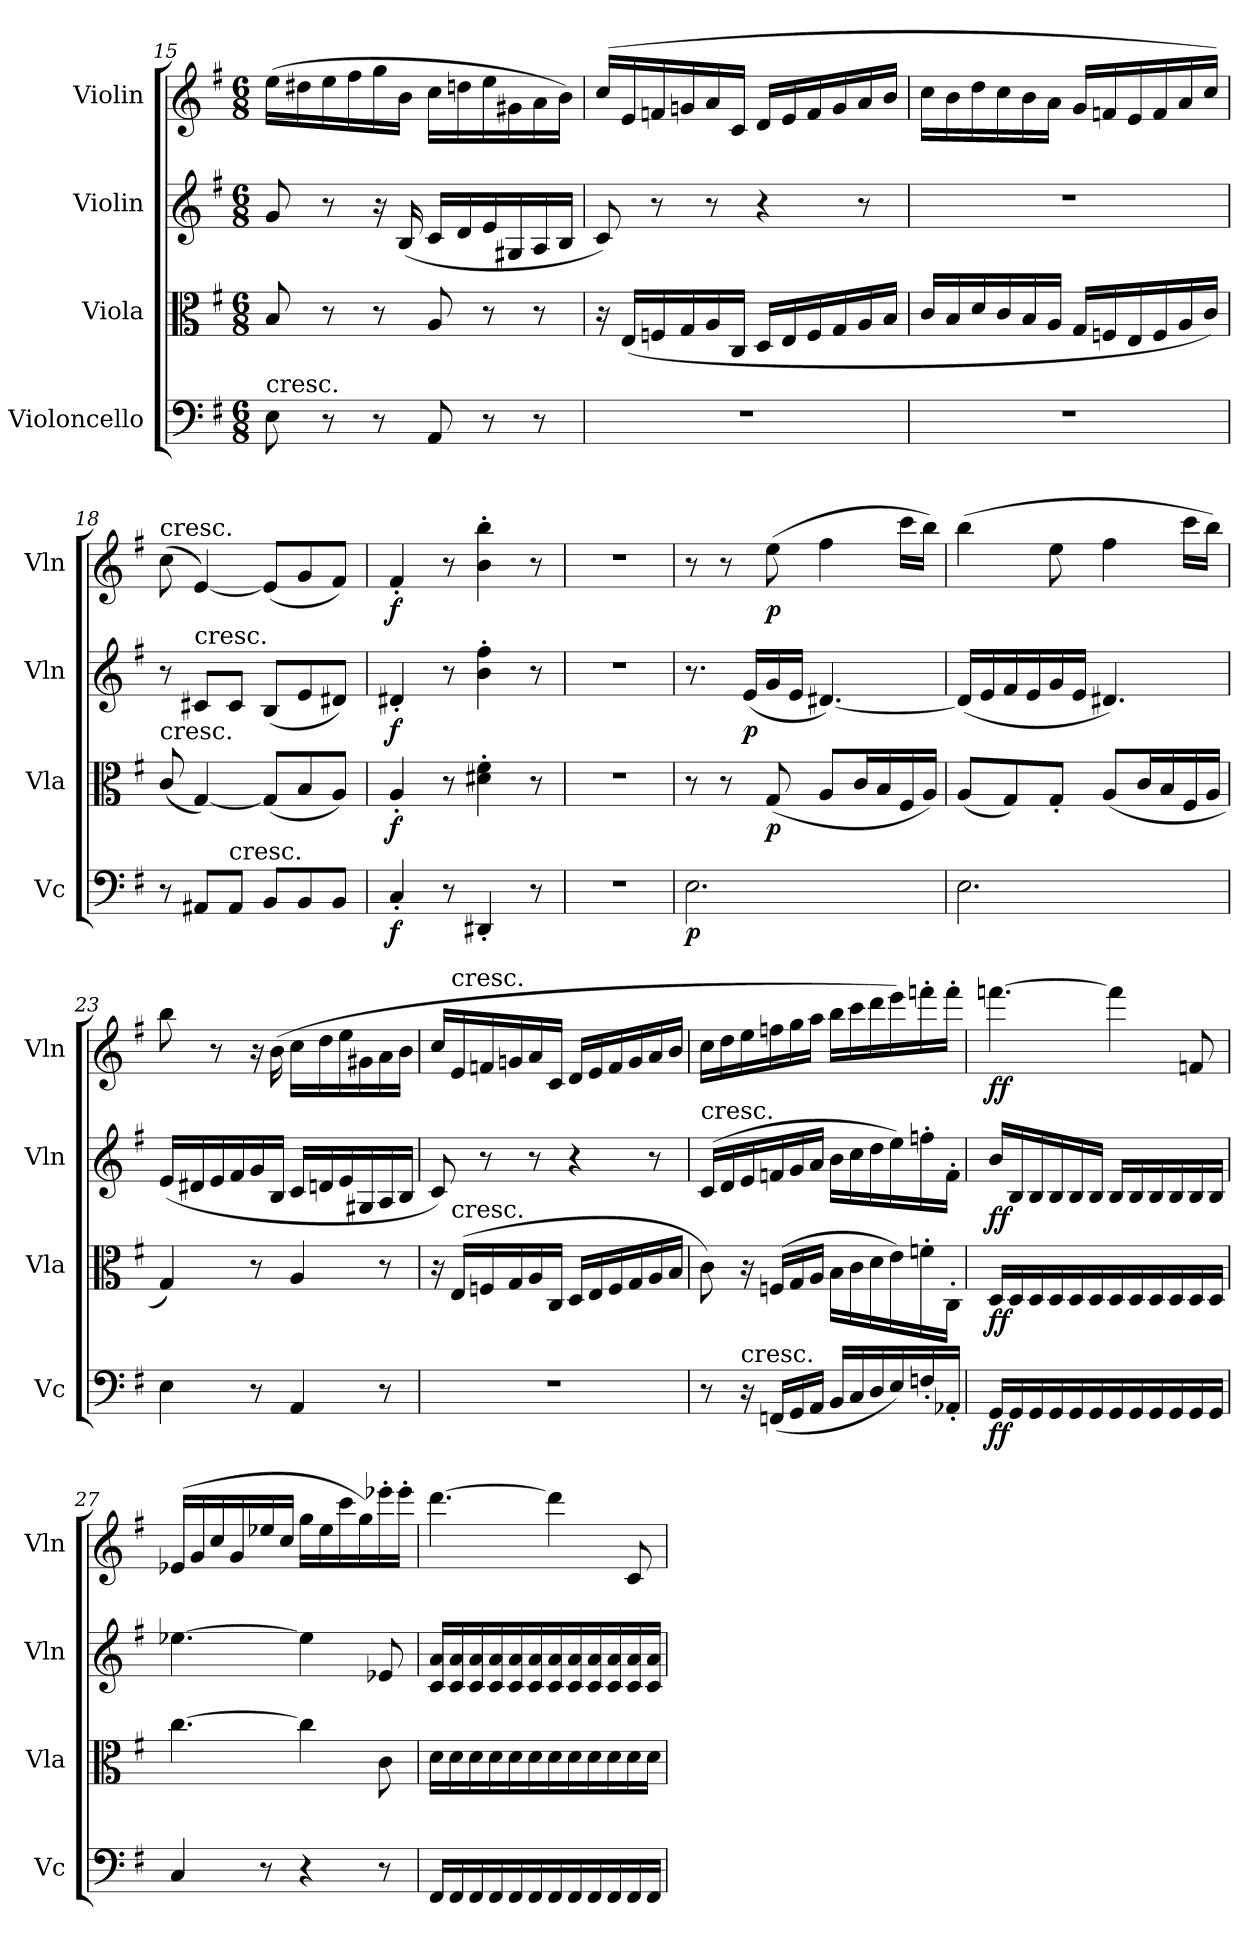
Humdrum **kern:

**kern	**dynam	**kern	**dynam	**kern	**dynam	**kern	**dynam
*part4	*part4	*part3	*part3	*part2	*part2	*part1	*part1
*staff4	*staff4	*staff3	*staff3	*staff2	*staff2	*staff1	*staff1
*I"Violoncello	*	*I"Viola	*	*I"Violin	*	*I"Violin	*
*I'Vc	*	*I'Vla	*	*I'Vln	*	*I'Vln	*
*clefF4	*	*clefC3	*	*clefG2	*	*clefG2	*
*k[f#]	*	*k[f#]	*	*k[f#]	*	*k[f#]	*
*e:	*	*e:	*	*e:	*	*e:	*
*M6/8	*	*M6/8	*	*M6/8	*	*M6/8	*
=15	=15	=15	=15	=15	=15	=15	=15
!LO:TX:t=cresc.	!	!	!	!	!	!	!
8E\	.	8B/	.	8g/	.	(16ee\LL	.
.	.	.	.	.	.	16dd#X\	.
8r	.	8r	.	8r	.	16ee\	.
.	.	.	.	.	.	16ff#\	.
8r	.	8r	.	16r	.	16gg\	.
.	.	.	.	(16B/	.	16b\JJ	.
8AA/	.	8A/	.	16c/LL	.	16cc\LL	.
.	.	.	.	16d/	.	16ddn\	.
8r	.	8r	.	16e/	.	16ee\	.
.	.	.	.	16G#X/	.	16g#X\	.
8r	.	8r	.	16A/	.	16a\	.
.	.	.	.	16B/JJ	.	16b\JJ)	.
=16	=16	=16	=16	=16	=16	=16	=16
2.r	.	16r	.	8c/)	.	(16cc/LL	.
.	.	(16E/LL	.	.	.	16e/	.
.	.	16Fn/	.	8r	.	16fn/	.
.	.	16G/	.	.	.	16gn/	.
.	.	16A/	.	8r	.	16a/	.
.	.	16C/JJ	.	.	.	16c/JJ	.
.	.	16D/LL	.	4r	.	16d/LL	.
.	.	16E/	.	.	.	16e/	.
.	.	16F/	.	.	.	16f/	.
.	.	16G/	.	.	.	16g/	.
.	.	16A/	.	8r	.	16a/	.
.	.	16B/JJ	.	.	.	16b/JJ	.
=17	=17	=17	=17	=17	=17	=17	=17
2.r	.	16c/LL	.	2.r	.	16cc\LL	.
.	.	16B/	.	.	.	16b\	.
.	.	16d/	.	.	.	16dd\	.
.	.	16c/	.	.	.	16cc\	.
.	.	16B/	.	.	.	16b\	.
.	.	16A/JJ	.	.	.	16a\JJ	.
.	.	16G/LL	.	.	.	16g/LL	.
.	.	16Fn/	.	.	.	16fn/	.
.	.	16E/	.	.	.	16e/	.
.	.	16F/	.	.	.	16f/	.
.	.	16A/	.	.	.	16a/	.
.	.	16c/JJ)	.	.	.	16cc/JJ)	.
=18	=18	=18	=18	=18	=18	=18	=18
!	!	!	!	!	!	!LO:TX:t=cresc.	!
!	!	!LO:TX:t=cresc.	!	!	!	!	!
8r	.	(8c/	.	8r	.	(8cc\	.
!	!	!	!	!LO:TX:t=cresc.	!	!	!
8AA#X/L	.	[4G/)	.	8c#X/L	.	[4e/)	.
!LO:TX:t=cresc.	!	!	!	!	!	!	!
8AA#/J	.	.	.	8c#/J	.	.	.
8BB/L	.	(8G/L]	.	(8B/L	.	(8e/L]	.
8BB/	.	8B/	.	8e/	.	8g/	.
8BB/J	.	8A/J)	.	8d#X/J)	.	8f#/J)	.
=19	=19	=19	=19	=19	=19	=19	=19
4C'/	f	4A'/	f	4d#X'/	f	4f#'/	f
8r	.	8r	.	8r	.	8r	.
4DD#X'/	.	4d#X'\ 4f#'\	.	4b'\ 4ff#'\	.	4b'\ 4bb'\	.
8r	.	8r	.	8r	.	8r	.
=20	=20	=20	=20	=20	=20	=20	=20
2.r	.	2.r	.	2.r	.	2.r	.
=21	=21	=21	=21	=21	=21	=21	=21
2.E\	p	8r	.	8.r	.	8r	.
.	.	8r	.	.	.	8r	.
.	.	.	.	(16e/LL	p	.	.
.	.	(8G/	p	16g/	.	(8ee\	p
.	.	.	.	16e/JJ	.	.	.
.	.	8A/L	.	[4.d#X/)	.	4ff#\	.
.	.	16c/L	.	.	.	.	.
.	.	16B/	.	.	.	.	.
.	.	16F#/	.	.	.	16ccc\LL	.
.	.	16A/JJ)	.	.	.	16bb\JJ)	.
=22	=22	=22	=22	=22	=22	=22	=22
2.E\	.	(8A/L	.	(16d#/LL]	.	(4bb\	.
.	.	.	.	16e/	.	.	.
.	.	8G/)	.	16f#/	.	.	.
.	.	.	.	16e/	.	.	.
.	.	8G'/J	.	16g/	.	8ee\	.
.	.	.	.	16e/JJ	.	.	.
.	.	(8A/L	.	4.d#X/)	.	4ff#\	.
.	.	16c/L	.	.	.	.	.
.	.	16B/	.	.	.	.	.
.	.	16F#/	.	.	.	16ccc\LL	.
.	.	16A/JJ	.	.	.	16bb\JJ)	.
=23	=23	=23	=23	=23	=23	=23	=23
4E\	.	4G/)	.	(16e/LL	.	8bb\	.
.	.	.	.	16d#X/	.	.	.
.	.	.	.	16e/	.	8r	.
.	.	.	.	16f#/	.	.	.
8r	.	8r	.	16g/	.	16r	.
.	.	.	.	16B/JJ	.	(16b\	.
4AA/	.	4A/	.	16c/LL	.	16cc\LL	.
.	.	.	.	16dn/	.	16dd\	.
.	.	.	.	16e/	.	16ee\	.
.	.	.	.	16G#X/	.	16g#X\	.
8r	.	8r	.	16A/	.	16a\	.
.	.	.	.	16B/JJ	.	16b\JJ	.
=24	=24	=24	=24	=24	=24	=24	=24
2.r	.	16r	.	8c/)	.	16cc/LL	.
!	!	!	!	!	!	!LO:TX:t=cresc.	!
!	!	!LO:TX:t=cresc.	!	!	!	!	!
.	.	(16E/LL	.	.	.	16e/	.
.	.	16Fn/	.	8r	.	16fn/	.
.	.	16G/	.	.	.	16gn/	.
.	.	16A/	.	8r	.	16a/	.
.	.	16C/JJ	.	.	.	16c/JJ	.
.	.	16D/LL	.	4r	.	16d/LL	.
.	.	16E/	.	.	.	16e/	.
.	.	16F/	.	.	.	16f/	.
.	.	16G/	.	.	.	16g/	.
.	.	16A/	.	8r	.	16a/	.
.	.	16B/JJ	.	.	.	16b/JJ	.
=25	=25	=25	=25	=25	=25	=25	=25
!	!	!	!	!LO:TX:t=cresc.	!	!	!
8r	.	8c\)	.	(16c/LL	.	16cc\LL	.
.	.	.	.	16d/	.	16dd\	.
!LO:TX:t=cresc.	!	!	!	!	!	!	!
16r	.	16r	.	16e/	.	16ee\	.
(16FFn/LL	.	(16Fn/LL	.	16fn/	.	16ffn\	.
16GG/	.	16G/	.	16g/	.	16gg\	.
16AA/JJ	.	16A/JJ	.	16a/JJ	.	16aa\JJ	.
16BB/LL	.	16B\LL	.	16b\LL	.	16bb\LL	.
16C/	.	16c\	.	16cc\	.	16ccc\	.
16D/	.	16d\	.	16dd\	.	16ddd\	.
16E/)	.	16e\)	.	16ee\)	.	16eee\)	.
16Fn'/	.	16fn'\	.	16ffn'\	.	16fffn'\	.
16AA-X'/JJ	.	16C'\JJ	.	16f'\JJ	.	16fff'\JJ	.
=26	=26	=26	=26	=26	=26	=26	=26
16GG/LL	ff	16D/LL	ff	16b/LL	ff	[4.fffn\	ff
16GG/	.	16D/	.	16B/	.	.	.
16GG/	.	16D/	.	16B/	.	.	.
16GG/	.	16D/	.	16B/	.	.	.
16GG/	.	16D/	.	16B/	.	.	.
16GG/	.	16D/	.	16B/JJ	.	.	.
16GG/	.	16D/	.	16B/LL	.	4fff\]	.
16GG/	.	16D/	.	16B/	.	.	.
16GG/	.	16D/	.	16B/	.	.	.
16GG/	.	16D/	.	16B/	.	.	.
16GG/	.	16D/	.	16B/	.	8fn/	.
16GG/JJ	.	16D/JJ	.	16B/JJ	.	.	.
=27	=27	=27	=27	=27	=27	=27	=27
4C/	.	[4.cc\	.	[4.ee-X\	.	(16e-X/LL	.
.	.	.	.	.	.	16g/	.
.	.	.	.	.	.	16cc/	.
.	.	.	.	.	.	16g/	.
8r	.	.	.	.	.	16ee-X/	.
.	.	.	.	.	.	16cc/JJ	.
4r	.	4cc\]	.	4ee-\]	.	16gg\LL	.
.	.	.	.	.	.	16ee-\	.
.	.	.	.	.	.	16ccc\	.
.	.	.	.	.	.	16gg\)	.
8r	.	8c\	.	8e-X/	.	16eee-X'\	.
.	.	.	.	.	.	16eee-'\JJ	.
=28	=28	=28	=28	=28	=28	=28	=28
16FF#/LL	.	16d\LL	.	16c/ 16a/LL	.	[4.ddd\	.
16FF#/	.	16d\	.	16c/ 16a/	.	.	.
16FF#/	.	16d\	.	16c/ 16a/	.	.	.
16FF#/	.	16d\	.	16c/ 16a/	.	.	.
16FF#/	.	16d\	.	16c/ 16a/	.	.	.
16FF#/	.	16d\	.	16c/ 16a/	.	.	.
16FF#/	.	16d\	.	16c/ 16a/	.	4ddd\]	.
16FF#/	.	16d\	.	16c/ 16a/	.	.	.
16FF#/	.	16d\	.	16c/ 16a/	.	.	.
16FF#/	.	16d\	.	16c/ 16a/	.	.	.
16FF#/	.	16d\	.	16c/ 16a/	.	8c/	.
16FF#/JJ	.	16d\JJ	.	16c/ 16a/JJ	.	.	.
=	=	=	=	=	=	=	=
*-	*-	*-	*-	*-	*-	*-	*-
